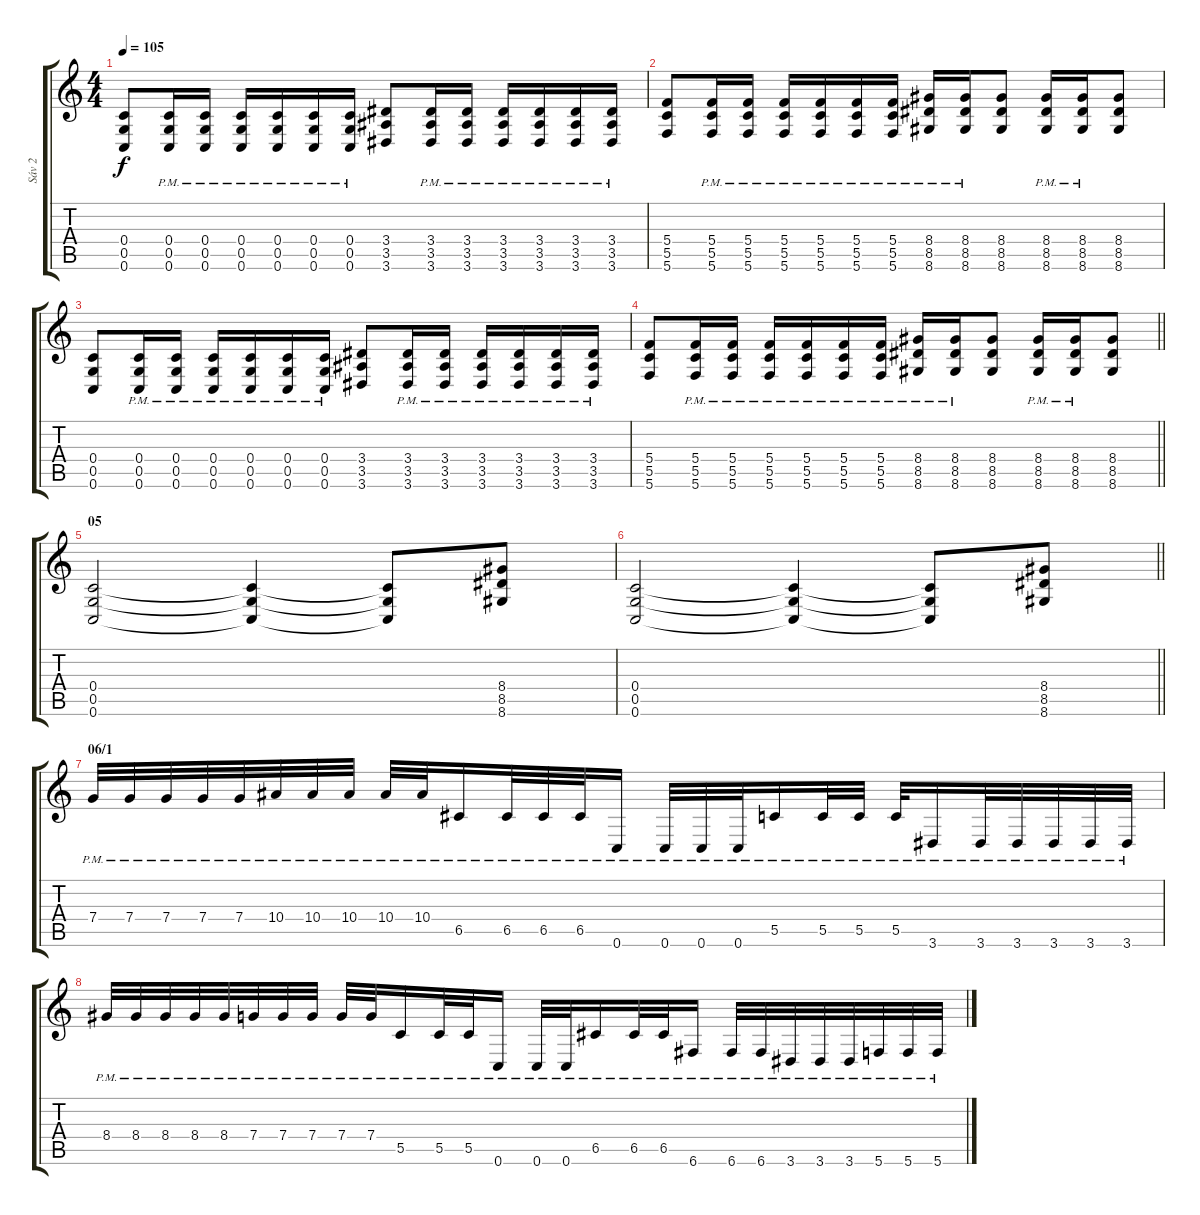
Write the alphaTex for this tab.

\track ("Sáv 2" "Sáv 2") {instrument distortionguitar}
\staff {score tabs}
\tuning (D4 A3 F3 C3 G2 C2) {hide}
\ts (4 4)
\tempo 105
\clef g2
\ks c
(0.4 0.5 0.6).8{dy f} (0.4{pm} 0.5{pm} 0.6{pm}).16 (0.4{pm} 0.5{pm} 0.6{pm}).16 (0.4{pm} 0.5{pm} 0.6{pm}).16 (0.4{pm} 0.5{pm} 0.6{pm}).16 (0.4{pm} 0.5{pm} 0.6{pm}).16 (0.4{pm} 0.5{pm} 0.6{pm}).16 (3.4 3.5 3.6).8 (3.4{pm} 3.5{pm} 3.6{pm}).16 (3.4{pm} 3.5{pm} 3.6{pm}).16 (3.4{pm} 3.5{pm} 3.6{pm}).16 (3.4{pm} 3.5{pm} 3.6{pm}).16 (3.4{pm} 3.5{pm} 3.6{pm}).16 (3.4{pm} 3.5{pm} 3.6{pm}).16 |
(5.4 5.5 5.6).8 (5.4{pm} 5.5{pm} 5.6{pm}).16 (5.4{pm} 5.5{pm} 5.6{pm}).16 (5.4{pm} 5.5{pm} 5.6{pm}).16 (5.4{pm} 5.5{pm} 5.6{pm}).16 (5.4{pm} 5.5{pm} 5.6{pm}).16 (5.4{pm} 5.5{pm} 5.6{pm}).16 (8.4{pm} 8.5{pm} 8.6{pm}).16 (8.4{pm} 8.5{pm} 8.6{pm}).16 (8.4 8.5 8.6).8 (8.4{pm} 8.5{pm} 8.6{pm}).16 (8.4{pm} 8.5{pm} 8.6{pm}).16 (8.4 8.5 8.6).8 |
(0.4 0.5 0.6).8 (0.4{pm} 0.5{pm} 0.6{pm}).16 (0.4{pm} 0.5{pm} 0.6{pm}).16 (0.4{pm} 0.5{pm} 0.6{pm}).16 (0.4{pm} 0.5{pm} 0.6{pm}).16 (0.4{pm} 0.5{pm} 0.6{pm}).16 (0.4{pm} 0.5{pm} 0.6{pm}).16 (3.4 3.5 3.6).8 (3.4{pm} 3.5{pm} 3.6{pm}).16 (3.4{pm} 3.5{pm} 3.6{pm}).16 (3.4{pm} 3.5{pm} 3.6{pm}).16 (3.4{pm} 3.5{pm} 3.6{pm}).16 (3.4{pm} 3.5{pm} 3.6{pm}).16 (3.4{pm} 3.5{pm} 3.6{pm}).16 |
\barLineRight lightlight
(5.4 5.5 5.6).8 (5.4{pm} 5.5{pm} 5.6{pm}).16 (5.4{pm} 5.5{pm} 5.6{pm}).16 (5.4{pm} 5.5{pm} 5.6{pm}).16 (5.4{pm} 5.5{pm} 5.6{pm}).16 (5.4{pm} 5.5{pm} 5.6{pm}).16 (5.4{pm} 5.5{pm} 5.6{pm}).16 (8.4{pm} 8.5{pm} 8.6{pm}).16 (8.4{pm} 8.5{pm} 8.6{pm}).16 (8.4 8.5 8.6).8 (8.4{pm} 8.5{pm} 8.6{pm}).16 (8.4{pm} 8.5{pm} 8.6{pm}).16 (8.4 8.5 8.6).8 |
\section ("" "05")
(0.4 0.5 0.6).2 (0.4{t} 0.5{t} 0.6{t}).4 (0.4{t} 0.5{t} 0.6{t}).8 (8.4 8.5 8.6).8 |
\barLineRight lightlight
(0.4 0.5 0.6).2 (0.4{t} 0.5{t} 0.6{t}).4 (0.4{t} 0.5{t} 0.6{t}).8 (8.4 8.5 8.6).8 |
\section ("" "06/1")
7.4{pm}.32 7.4{pm}.32 7.4{pm}.32 7.4{pm}.32 7.4{pm}.32 10.4{pm}.32 10.4{pm}.32 10.4{pm}.32 10.4{pm}.32 10.4{pm}.32 6.5{pm}.16 6.5{pm}.32 6.5{pm}.32 6.5{pm}.32 0.6{pm}.16 0.6{pm}.32 0.6{pm}.32 0.6{pm}.32 5.5{pm}.16 5.5{pm}.32 5.5{pm}.32 5.5{pm}.32 3.6{pm}.16 3.6{pm}.32 3.6{pm}.32 3.6{pm}.32 3.6{pm}.32 3.6{pm}.32 |
8.4{pm}.32 8.4{pm}.32 8.4{pm}.32 8.4{pm}.32 8.4{pm}.32 7.4{pm}.32 7.4{pm}.32 7.4{pm}.32 7.4{pm}.32 7.4{pm}.32 5.5{pm}.16 5.5{pm}.32 5.5{pm}.32 0.6{pm}.16 0.6{pm}.32 0.6{pm}.32 6.5{pm}.16 6.5{pm}.32 6.5{pm}.32 6.6{pm}.16 6.6{pm}.32 6.6{pm}.32 3.6{pm}.32 3.6{pm}.32 3.6{pm}.32 5.6{pm}.32 5.6{pm}.32 5.6{pm}.32
